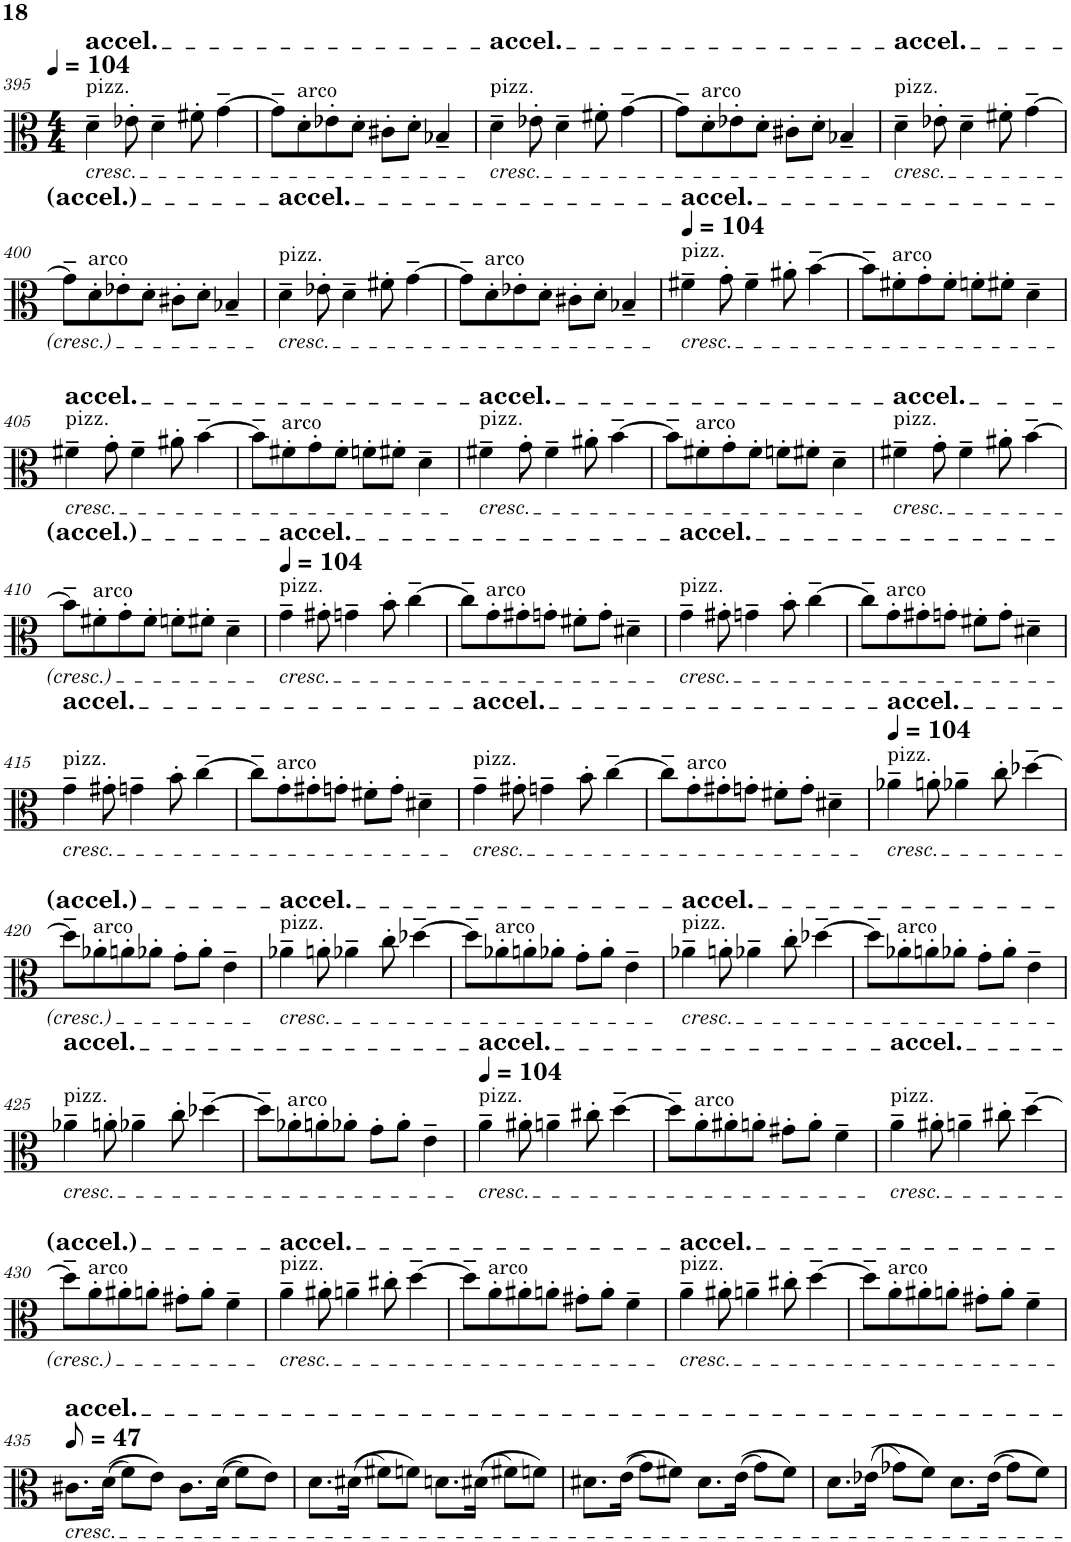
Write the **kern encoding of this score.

**kern
*part1
*staff1
*I"Viola
*I'Vla.
!!LO:PB:g=z
*clefC3
*k[]
*M4/4
*MM104
=395
!LO:TX:a:t=pizz.
!LO:TX:b:i:t=cresc.
!LO:TX:a:t=accel.
4d~\
8e-X'\
4d~\
8f#X'\
[4g~\
=396
8g~\L]
!LO:TX:a:t=arco
8d'\
8e-X'\
8d'\J
8c#X'\L
8d'\J
4B-X~/
=397
!LO:TX:a:t=pizz.
!LO:TX:b:i:t=cresc.
!LO:TX:a:t=accel.
4d~\
8e-X'\
4d~\
8f#X'\
[4g~\
=398
8g~\L]
!LO:TX:a:t=arco
8d'\
8e-X'\
8d'\J
8c#X'\L
8d'\J
4B-X~/
=399
!LO:TX:a:t=pizz.
!LO:TX:b:i:t=cresc.
!LO:TX:a:t=accel.
4d~\
8e-X'\
4d~\
8f#X'\
[4g~\
!!LO:LB:g=z
=400
8g~\L]
!LO:TX:a:t=arco
8d'\
8e-X'\
8d'\J
8c#X'\L
8d'\J
4B-X~/
=401
!LO:TX:a:t=pizz.
!LO:TX:b:i:t=cresc.
!LO:TX:a:t=accel.
4d~\
8e-X'\
4d~\
8f#X'\
[4g~\
=402
8g~\L]
!LO:TX:a:t=arco
8d'\
8e-X'\
8d'\J
8c#X'\L
8d'\J
4B-X~/
=403
*MM104
!LO:TX:a:t=pizz.
!LO:TX:b:i:t=cresc.
!LO:TX:a:t=accel.
4f#X~\
8g'\
4f#~\
8a#X'\
[4b~\
=404
8b~\L]
!LO:TX:a:t=arco
8f#X'\
8g'\
8f#'\J
8fn'\L
8f#X'\J
4d~\
!!LO:LB:g=z
=405
!LO:TX:a:t=pizz.
!LO:TX:b:i:t=cresc.
!LO:TX:a:t=accel.
4f#X~\
8g'\
4f#~\
8a#X'\
[4b~\
=406
8b~\L]
!LO:TX:a:t=arco
8f#X'\
8g'\
8f#'\J
8fn'\L
8f#X'\J
4d~\
=407
!LO:TX:a:t=pizz.
!LO:TX:b:i:t=cresc.
!LO:TX:a:t=accel.
4f#X~\
8g'\
4f#~\
8a#X'\
[4b~\
=408
8b~\L]
!LO:TX:a:t=arco
8f#X'\
8g'\
8f#'\J
8fn'\L
8f#X'\J
4d~\
=409
!LO:TX:a:t=pizz.
!LO:TX:b:i:t=cresc.
!LO:TX:a:t=accel.
4f#X~\
8g'\
4f#~\
8a#X'\
[4b~\
!!LO:LB:g=z
=410
8b~\L]
!LO:TX:a:t=arco
8f#X'\
8g'\
8f#'\J
8fn'\L
8f#X'\J
4d~\
=411
*MM104
!LO:TX:a:t=pizz.
!LO:TX:b:i:t=cresc.
!LO:TX:a:t=accel.
4g~\
8g#X'\
4gn~\
8b'\
[4cc~\
=412
8cc~\L]
!LO:TX:a:t=arco
8g'\
8g#X'\
8gn'\J
8f#X'\L
8g'\J
4d#X~\
=413
!LO:TX:a:t=pizz.
!LO:TX:b:i:t=cresc.
!LO:TX:a:t=accel.
4g~\
8g#X'\
4gn~\
8b'\
[4cc~\
=414
8cc~\L]
!LO:TX:a:t=arco
8g'\
8g#X'\
8gn'\J
8f#X'\L
8g'\J
4d#X~\
!!LO:LB:g=z
=415
!LO:TX:a:t=pizz.
!LO:TX:b:i:t=cresc.
!LO:TX:a:t=accel.
4g~\
8g#X'\
4gn~\
8b'\
[4cc~\
=416
8cc~\L]
!LO:TX:a:t=arco
8g'\
8g#X'\
8gn'\J
8f#X'\L
8g'\J
4d#X~\
=417
!LO:TX:a:t=pizz.
!LO:TX:b:i:t=cresc.
!LO:TX:a:t=accel.
4g~\
8g#X'\
4gn~\
8b'\
[4cc~\
=418
8cc~\L]
!LO:TX:a:t=arco
8g'\
8g#X'\
8gn'\J
8f#X'\L
8g'\J
4d#X~\
=419
*MM104
!LO:TX:a:t=pizz.
!LO:TX:b:i:t=cresc.
!LO:TX:a:t=accel.
4a-X~\
8an'\
4a-X~\
8cc'\
[4dd-X~\
!!LO:LB:g=z
=420
8dd-~\L]
!LO:TX:a:t=arco
8a-X'\
8an'\
8a-X'\J
8g'\L
8a-'\J
4e~\
=421
!LO:TX:a:t=pizz.
!LO:TX:b:i:t=cresc.
!LO:TX:a:t=accel.
4a-X~\
8an'\
4a-X~\
8cc'\
[4dd-X~\
=422
8dd-~\L]
!LO:TX:a:t=arco
8a-X'\
8an'\
8a-X'\J
8g'\L
8a-'\J
4e~\
=423
!LO:TX:a:t=pizz.
!LO:TX:b:i:t=cresc.
!LO:TX:a:t=accel.
4a-X~\
8an'\
4a-X~\
8cc'\
[4dd-X~\
=424
8dd-~\L]
!LO:TX:a:t=arco
8a-X'\
8an'\
8a-X'\J
8g'\L
8a-'\J
4e~\
!!LO:LB:g=z
=425
!LO:TX:a:t=pizz.
!LO:TX:b:i:t=cresc.
!LO:TX:a:t=accel.
4a-X~\
8an'\
4a-X~\
8cc'\
[4dd-X~\
=426
8dd-~\L]
!LO:TX:a:t=arco
8a-X'\
8an'\
8a-X'\J
8g'\L
8a-'\J
4e~\
=427
*MM104
!LO:TX:a:t=pizz.
!LO:TX:b:i:t=cresc.
!LO:TX:a:t=accel.
4a~\
8a#X'\
4an~\
8cc#X'\
[4dd~\
=428
8dd~\L]
!LO:TX:a:t=arco
8a'\
8a#X'\
8an'\J
8g#X'\L
8a'\J
4f~\
=429
!LO:TX:a:t=pizz.
!LO:TX:b:i:t=cresc.
!LO:TX:a:t=accel.
4a~\
8a#X'\
4an~\
8cc#X'\
[4dd~\
!!LO:LB:g=z
=430
8dd~\L]
!LO:TX:a:t=arco
8a'\
8a#X'\
8an'\J
8g#X'\L
8a'\J
4f~\
=431
!LO:TX:a:t=pizz.
!LO:TX:b:i:t=cresc.
!LO:TX:a:t=accel.
4a~\
8a#X'\
4an~\
8cc#X'\
[4dd~\
=432
8dd~\L]
!LO:TX:a:t=arco
8a'\
8a#X'\
8an'\J
8g#X'\L
8a'\J
4f~\
=433
!LO:TX:a:t=pizz.
!LO:TX:b:i:t=cresc.
!LO:TX:a:t=accel.
4a~\
8a#X'\
4an~\
8cc#X'\
[4dd~\
=434
8dd~\L]
!LO:TX:a:t=arco
8a'\
8a#X'\
8an'\J
8g#X'\L
8a'\J
4f~\
!!LO:LB:g=z
=435
*MM24
!LO:TX:a:t=accel.
8.c#X\L
((16d\Jk
8f\L)
8e\J)
8.c#\L
((16d\Jk
8f\L)
8e\J)
=436
8.d\L
((16d#X\Jk
8f#X\L)
8fn\J)
8.dn\L
((16d#X\Jk
8f#X\L)
8fn\J)
=437
8.d#X\L
((16e\Jk
8g\L)
8f#X\J)
8.d#\L
((16e\Jk
8g\L)
8f#\J)
=438
8.d\L
((16e-X\Jk
8g-X\L)
8f\J)
8.d\L
((16e-\Jk
8g-\L)
8f\J)
=
*-
